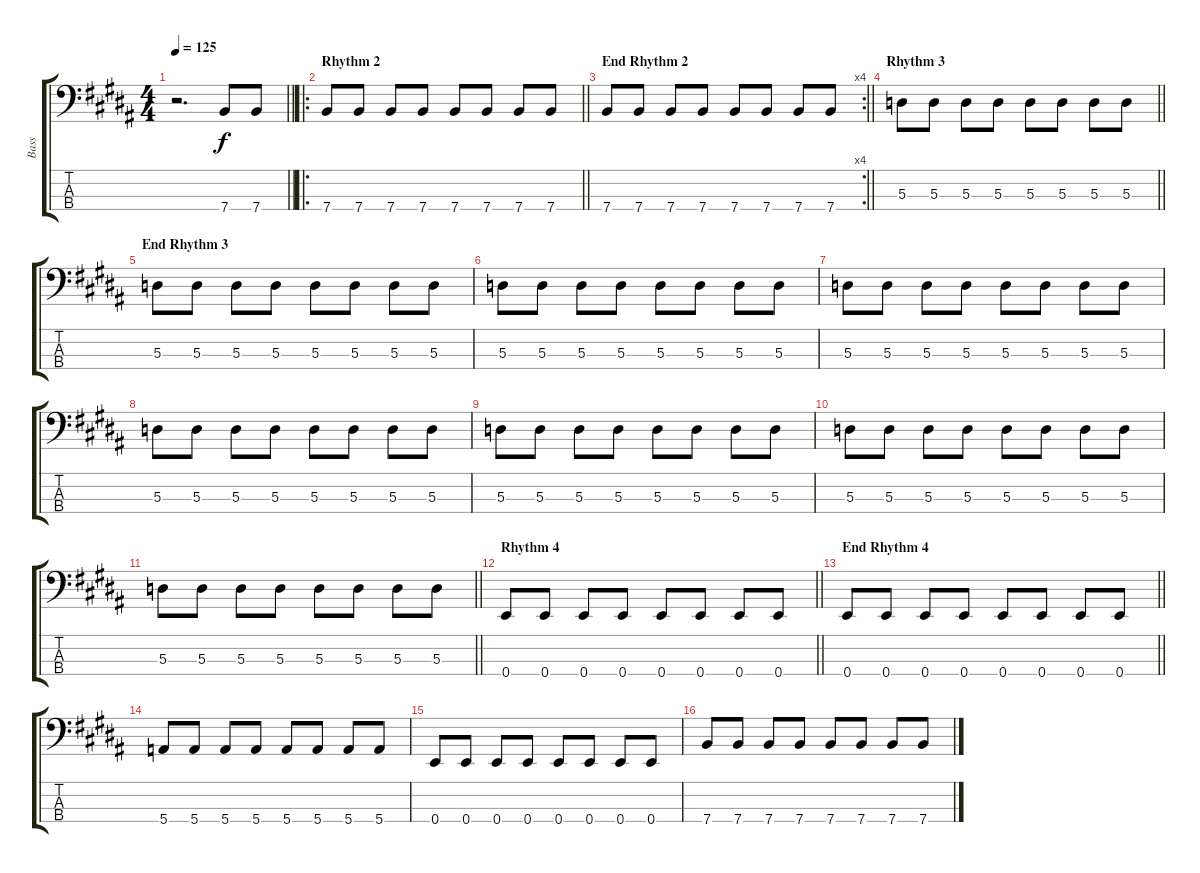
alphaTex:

\track ("Bass" "Bass") {instrument electricbassfinger}
\staff {score tabs}
\tuning (G2 D2 A1 E1) {hide}
\ts (4 4)
\tempo 125
\clef f4
\barLineRight lightlight
\ks b
r.2{d dy f} 7.4.8 7.4.8 |
\ro
\section ("" "Rhythm 2")
\barLineRight lightlight
7.4.8 7.4.8 7.4.8 7.4.8 7.4.8 7.4.8 7.4.8 7.4.8 |
\rc 4
\section ("" "End Rhythm 2")
\barLineRight lightlight
7.4.8 7.4.8 7.4.8 7.4.8 7.4.8 7.4.8 7.4.8 7.4.8 |
\section ("" "Rhythm 3")
\barLineRight lightlight
5.3.8 5.3.8 5.3.8 5.3.8 5.3.8 5.3.8 5.3.8 5.3.8 |
\section ("" "End Rhythm 3")
5.3.8 5.3.8 5.3.8 5.3.8 5.3.8 5.3.8 5.3.8 5.3.8 |
5.3.8 5.3.8 5.3.8 5.3.8 5.3.8 5.3.8 5.3.8 5.3.8 |
5.3.8 5.3.8 5.3.8 5.3.8 5.3.8 5.3.8 5.3.8 5.3.8 |
5.3.8 5.3.8 5.3.8 5.3.8 5.3.8 5.3.8 5.3.8 5.3.8 |
5.3.8 5.3.8 5.3.8 5.3.8 5.3.8 5.3.8 5.3.8 5.3.8 |
5.3.8 5.3.8 5.3.8 5.3.8 5.3.8 5.3.8 5.3.8 5.3.8 |
\barLineRight lightlight
5.3.8 5.3.8 5.3.8 5.3.8 5.3.8 5.3.8 5.3.8 5.3.8 |
\section ("" "Rhythm 4")
\barLineRight lightlight
0.4.8 0.4.8 0.4.8 0.4.8 0.4.8 0.4.8 0.4.8 0.4.8 |
\section ("" "End Rhythm 4")
\barLineRight lightlight
0.4.8 0.4.8 0.4.8 0.4.8 0.4.8 0.4.8 0.4.8 0.4.8 |
5.4.8 5.4.8 5.4.8 5.4.8 5.4.8 5.4.8 5.4.8 5.4.8 |
0.4.8 0.4.8 0.4.8 0.4.8 0.4.8 0.4.8 0.4.8 0.4.8 |
7.4.8 7.4.8 7.4.8 7.4.8 7.4.8 7.4.8 7.4.8 7.4.8
